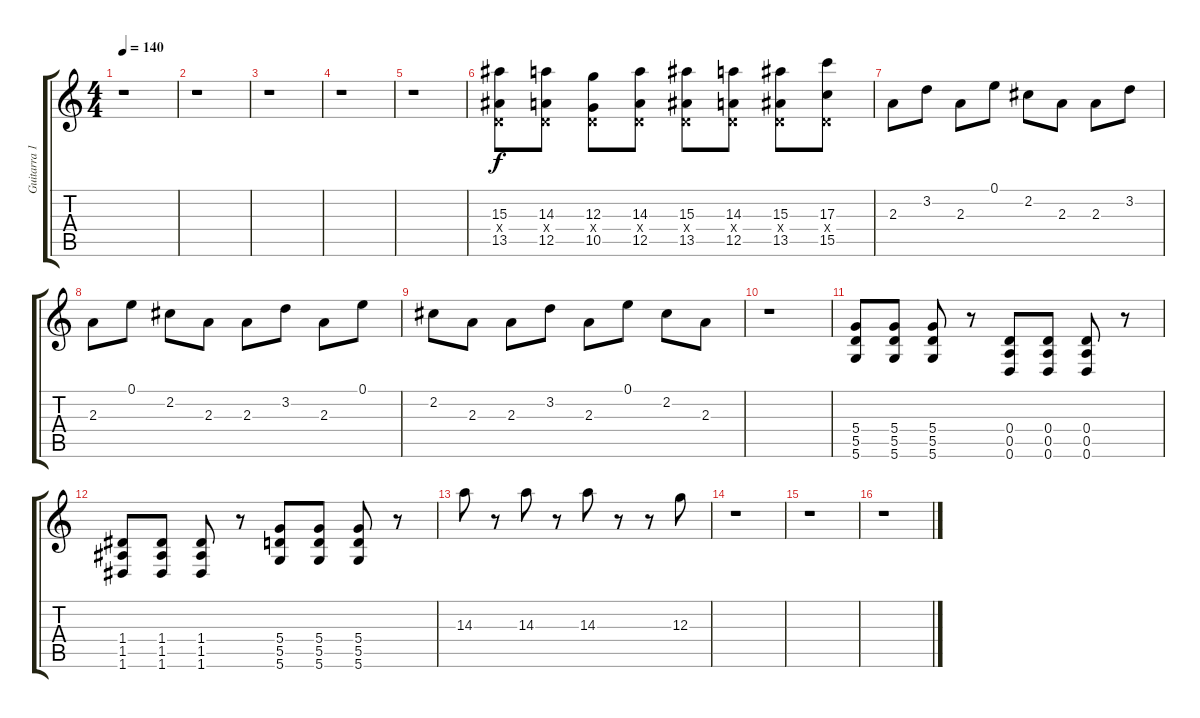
\track ("Guitarra 1" "Guitarra 1") {instrument distortionguitar}
\staff {score tabs}
\tuning (E4 B3 G3 D3 A2 D2) {hide}
\ts (4 4)
\tempo 140
\clef g2
\ks c
r.1{dy f} |
r.1 |
r.1 |
r.1 |
r.1 |
(15.3 0.4{x} 13.5).8 (14.3 0.4{x} 12.5).8 (12.3 0.4{x} 10.5).8 (14.3 0.4{x} 12.5).8 (15.3 0.4{x} 13.5).8 (14.3 0.4{x} 12.5).8 (15.3 0.4{x} 13.5).8 (17.3 0.4{x} 15.5).8 |
2.3.8 3.2.8 2.3.8 0.1.8 2.2.8 2.3.8 2.3.8 3.2.8 |
2.3.8 0.1.8 2.2.8 2.3.8 2.3.8 3.2.8 2.3.8 0.1.8 |
2.2.8 2.3.8 2.3.8 3.2.8 2.3.8 0.1.8 2.2.8 2.3.8 |
r.1 |
(5.4 5.5 5.6).8 (5.4 5.5 5.6).8 (5.4 5.5 5.6).8 r.8 (0.4 0.5 0.6).8 (0.4 0.5 0.6).8 (0.4 0.5 0.6).8 r.8 |
(1.4 1.5 1.6).8 (1.4 1.5 1.6).8 (1.4 1.5 1.6).8 r.8 (5.4 5.5 5.6).8 (5.4 5.5 5.6).8 (5.4 5.5 5.6).8 r.8 |
14.3.8 r.8 14.3.8 r.8 14.3.8 r.8 r.8 12.3.8 |
r.1 |
r.1 |
r.1
